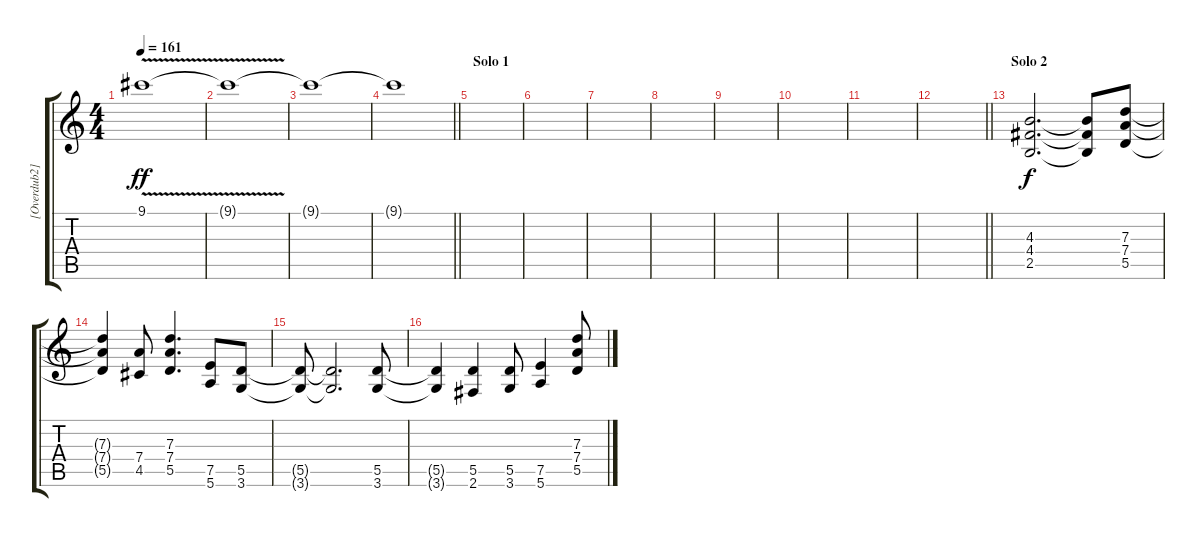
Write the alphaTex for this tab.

\track ("[Overdub2]" "[Overdub2]") {instrument distortionguitar}
\staff {score tabs}
\tuning (E4 B3 G3 D3 A2 E2) {hide}
\ts (4 4)
\tempo 161
\clef g2
\ks c
9.1{v}.1{dy ff} |
9.1{t}.1 |
9.1{t}.1 |
\barLineRight lightlight
9.1{t}.1 |
\section ("" "Solo 1")
|
|
|
|
|
|
|
\barLineRight lightlight
|
\section ("" "Solo 2")
(4.3 4.4 2.5).2{d dy f volume 14 balance 1 instrument distortionguitar} (4.3{t} 4.4{t} 2.5{t}).8 (7.3 7.4 5.5).8 |
(7.3{t} 7.4{t} 5.5{t}).4 (7.4 4.5).8 (7.3 7.4 5.5).4{d} (7.5 5.6).8 (5.5 3.6).8 |
(5.5{t} 3.6{t}).8 (5.5{t} 3.6{t}).2{d} (5.5 3.6).8 |
(5.5{t} 3.6{t}).4 (5.5 2.6).4 (5.5 3.6).8 (7.5 5.6).4 (7.3 7.4 5.5).8
